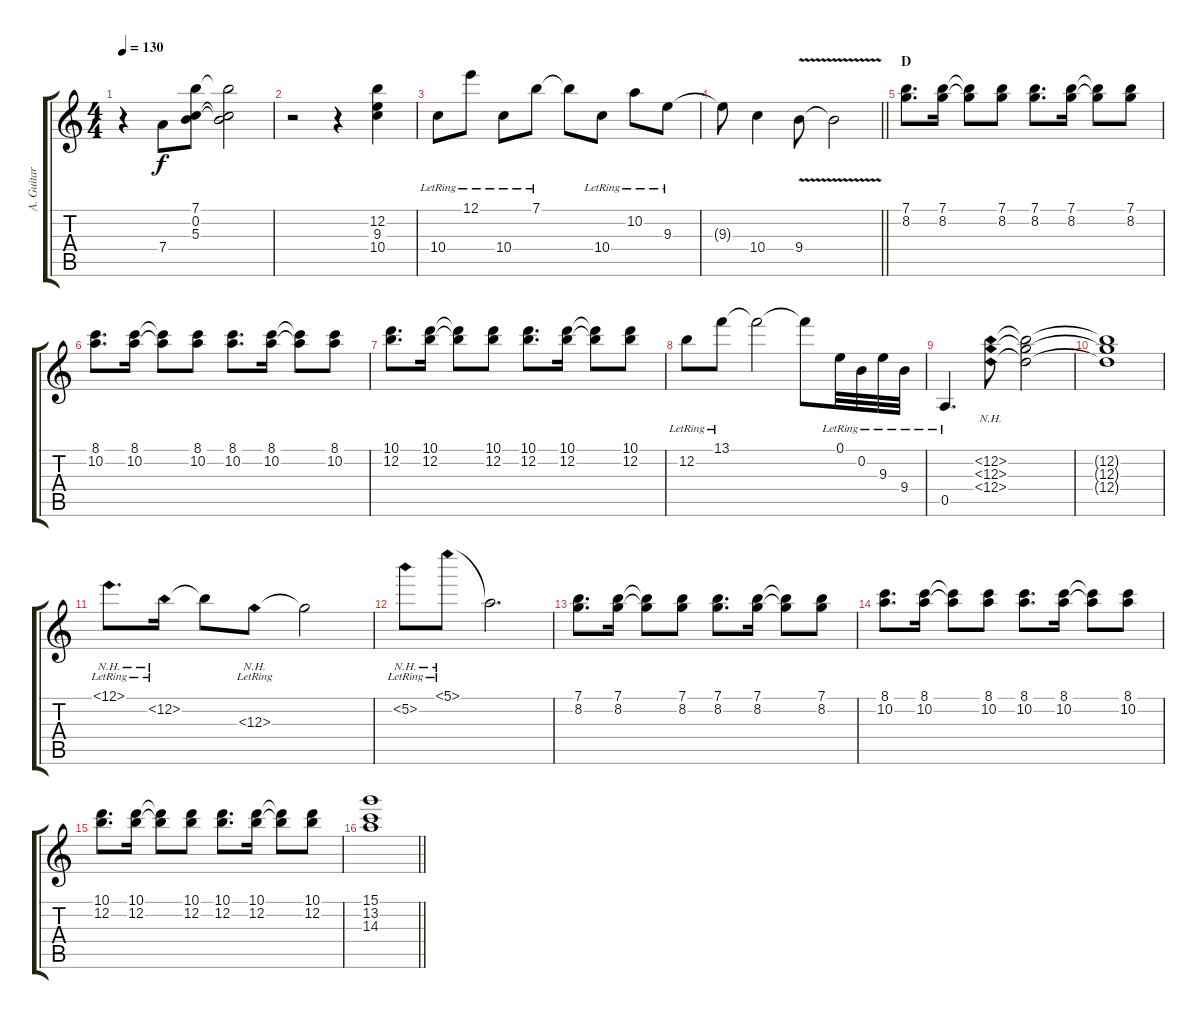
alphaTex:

\track ("A. Guitar" "A. Guitar") {instrument acousticguitarsteel}
\staff {score tabs}
\tuning (E4 B3 G3 D3 A2 E2) {hide}
\ts (4 4)
\tempo 130
\clef g2
\ks c
r.4{dy f} 7.4.8 (7.1 0.2 5.3).8 (7.1{t} 0.2{t} 5.3{t}).2 |
r.2 r.4 (12.2 9.3 10.4).4 |
10.4{lr}.8 12.1{lr}.8 10.4{lr}.8 7.1{lr}.8 7.1{t}.8 10.4{lr}.8 10.2{lr}.8 9.3{lr}.8 |
\barLineRight lightlight
9.3{t}.8 10.4.4 9.4{v}.8 9.4{t}.2 |
\section ("" "D")
(7.1 8.2).8{d} (7.1 8.2).16 (7.1{t} 8.2{t}).8 (7.1 8.2).8 (7.1 8.2).8{d} (7.1 8.2).16 (7.1{t} 8.2{t}).8 (7.1 8.2).8 |
(8.1 10.2).8{d} (8.1 10.2).16 (8.1{t} 10.2{t}).8 (8.1 10.2).8 (8.1 10.2).8{d} (8.1 10.2).16 (8.1{t} 10.2{t}).8 (8.1 10.2).8 |
(10.1 12.2).8{d} (10.1 12.2).16 (10.1{t} 12.2{t}).8 (10.1 12.2).8 (10.1 12.2).8{d} (10.1 12.2).16 (10.1{t} 12.2{t}).8 (10.1 12.2).8 |
12.2{lr}.8 13.1{lr}.8 13.1{t}.2 13.1{t}.8 0.1{lr}.32 0.2{lr}.32 9.3{lr}.32 9.4{lr}.32 |
0.5{lr}.4{d} (12.2{nh} 12.3{nh} 12.4{nh}).8 (12.2{t} 12.3{t} 12.4{t}).2 |
(12.2{t} 12.3{t} 12.4{t}).1 |
12.1{nh lr}.8{d} 12.2{nh lr}.16 12.2{t}.8 12.3{nh lr}.8 12.3{t}.2 |
5.2{nh lr}.8 5.1{nh lr}.8 5.1{t}.2{d} |
(7.1 8.2).8{d} (7.1 8.2).16 (7.1{t} 8.2{t}).8 (7.1 8.2).8 (7.1 8.2).8{d} (7.1 8.2).16 (7.1{t} 8.2{t}).8 (7.1 8.2).8 |
(8.1 10.2).8{d} (8.1 10.2).16 (8.1{t} 10.2{t}).8 (8.1 10.2).8 (8.1 10.2).8{d} (8.1 10.2).16 (8.1{t} 10.2{t}).8 (8.1 10.2).8 |
(10.1 12.2).8{d} (10.1 12.2).16 (10.1{t} 12.2{t}).8 (10.1 12.2).8 (10.1 12.2).8{d} (10.1 12.2).16 (10.1{t} 12.2{t}).8 (10.1 12.2).8 |
\barLineRight lightlight
(15.1 13.2 14.3).1
